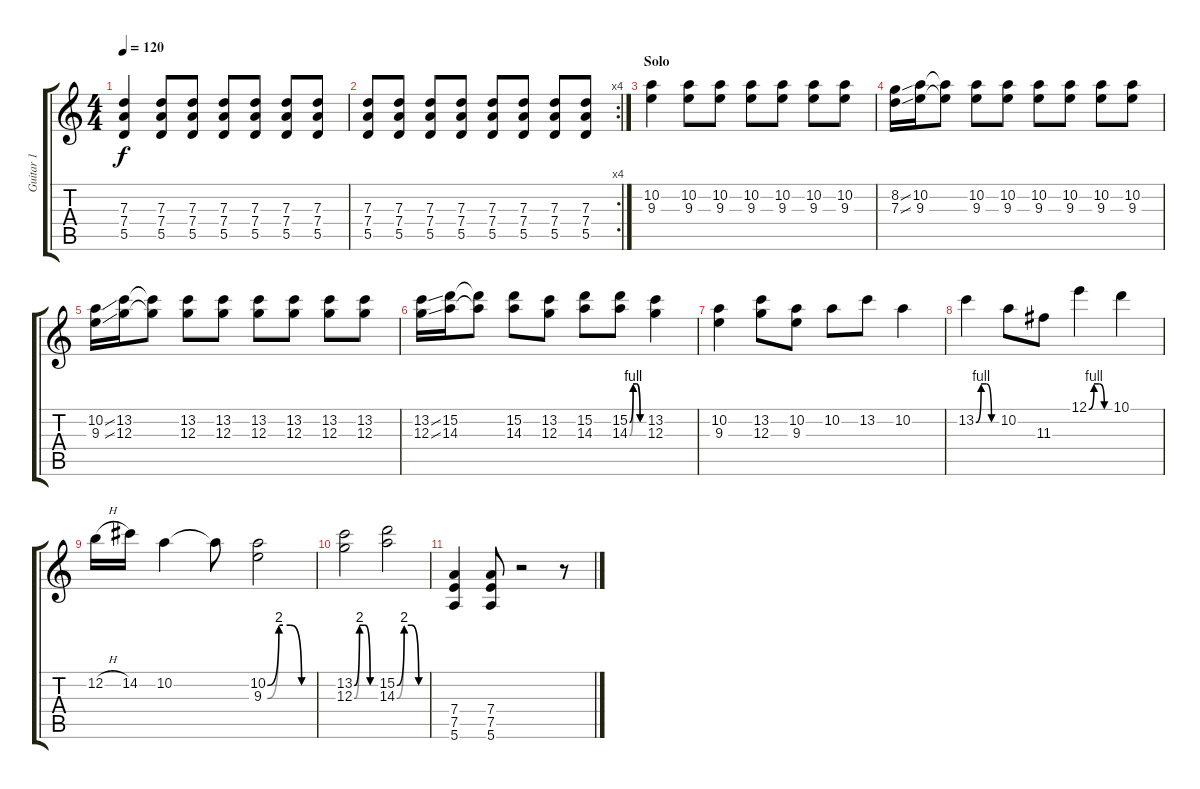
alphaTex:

\track ("Guitar 1" "Guitar 1") {instrument overdrivenguitar}
\staff {score tabs}
\tuning (E4 B3 G3 D3 A2 E2) {hide}
\ts (4 4)
\tempo 120
\clef g2
\ks c
(7.3 7.4 5.5).4{dy f} (7.3 7.4 5.5).8 (7.3 7.4 5.5).8 (7.3 7.4 5.5).8 (7.3 7.4 5.5).8 (7.3 7.4 5.5).8 (7.3 7.4 5.5).8 |
\rc 4
(7.3 7.4 5.5).8 (7.3 7.4 5.5).8 (7.3 7.4 5.5).8 (7.3 7.4 5.5).8 (7.3 7.4 5.5).8 (7.3 7.4 5.5).8 (7.3 7.4 5.5).8 (7.3 7.4 5.5).8 |
\section ("" "Solo")
(10.2 9.3).4 (10.2 9.3).8 (10.2 9.3).8 (10.2 9.3).8 (10.2 9.3).8 (10.2 9.3).8 (10.2 9.3).8 |
(8.2{ss} 7.3{ss}).16 (10.2 9.3).16 (10.2{t} 9.3{t}).8 (10.2 9.3).8 (10.2 9.3).8 (10.2 9.3).8 (10.2 9.3).8 (10.2 9.3).8 (10.2 9.3).8 |
(10.2{ss} 9.3{ss}).16 (13.2 12.3).16 (13.2{t} 12.3{t}).8 (13.2 12.3).8 (13.2 12.3).8 (13.2 12.3).8 (13.2 12.3).8 (13.2 12.3).8 (13.2 12.3).8 |
(13.2{ss} 12.3{ss}).16 (15.2 14.3).16 (15.2{t} 14.3{t}).8 (15.2 14.3).8 (13.2 12.3).8 (15.2 14.3).8 (15.2{be (custom 0 0 15 4 30 4 45 0 60 0)} 14.3{be (custom 0 0 15 4 30 4 45 0 60 0)}).8 (13.2 12.3).4 |
(10.2 9.3).4 (13.2 12.3).8 (10.2 9.3).8 10.2.8 13.2.8 10.2.4 |
13.2{be (custom 0 0 15 4 30 4 45 0 60 0)}.4 10.2.8 11.3.8 12.1{be (custom 0 0 15 4 30 4 45 0 60 0)}.4 10.1.4 |
12.2{h}.16 14.2.16 10.2.4 10.2{t}.8 (10.2{be (custom 0 0 15 8 30 8 45 0 60 0)} 9.3{be (custom 0 0 15 8 30 8 45 0 60 0)}).2 |
(13.2{be (custom 0 0 15 8 30 8 45 0 60 0)} 12.3{be (custom 0 0 15 8 30 8 45 0 60 0)}).2 (15.2{be (custom 0 0 15 8 30 8 45 0 60 0)} 14.3{be (custom 0 0 15 8 30 8 45 0 60 0)}).2 |
(7.4 7.5 5.6).4 (7.4 7.5 5.6).8 r.2 r.8
